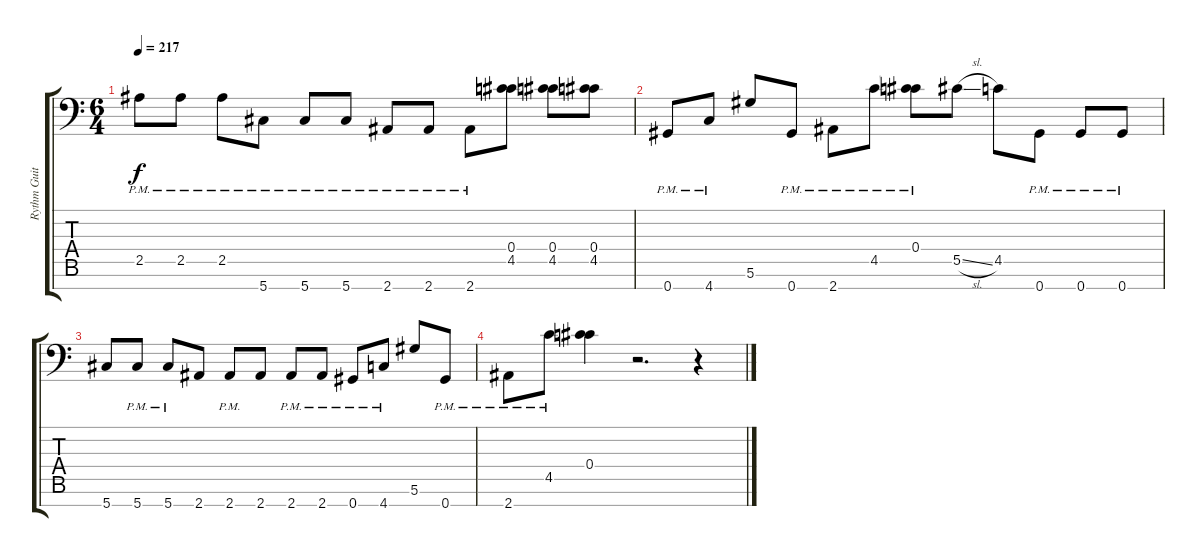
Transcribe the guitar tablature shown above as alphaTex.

\track ("Rythm Guitar #2" "Rythm Guit") {instrument distortionguitar}
\staff {score tabs}
\tuning (Db4 Ab3 Eb3 Db3 Ab2 Eb2 Ab1) {hide}
\ts (6 4)
\tempo 217
\clef f4
\ks c
2.5{pm}.8{dy f} 2.5{pm}.8 2.5{pm}.8 5.7{pm}.8 5.7{pm}.8 5.7{pm}.8 2.7{pm}.8 2.7{pm}.8 2.7{pm}.8 (0.4 4.5).8 (0.4 4.5).8 (0.4 4.5).8 |
0.7{pm}.8 4.7{pm}.8 5.6.8 0.7{pm}.8 2.7{pm}.8 4.5{pm}.8 (0.4{pm} 4.5{t}).8 5.5{sl}.8 4.5.8 0.7{pm}.8 0.7{pm}.8 0.7{pm}.8 |
5.7.8 5.7{pm}.8 5.7{pm}.8 2.7.8 2.7{pm}.8 2.7.8 2.7{pm}.8 2.7{pm}.8 0.7{pm}.8 4.7{pm}.8 5.6.8 0.7{pm}.8 |
2.7{pm}.8 4.5{pm}.8 (0.4 4.5{t}).4 r.2{d} r.4
